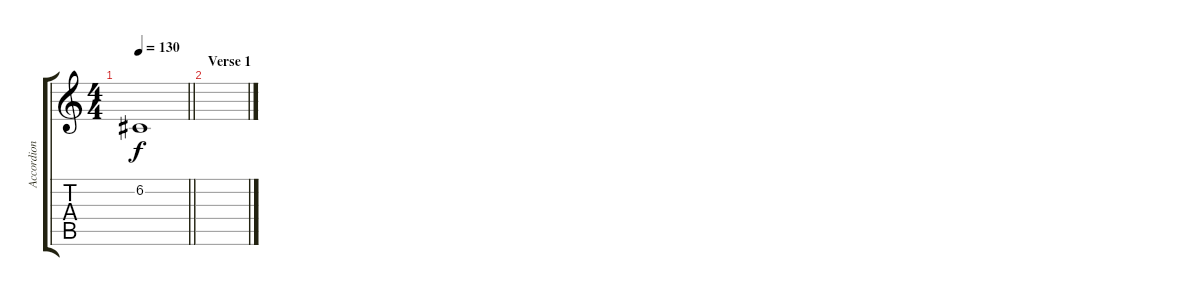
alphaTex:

\track ("Accordion" "Accordion") {instrument accordion}
\staff {score tabs}
\tuning (C4 G3 Eb3 Bb2 F2 C2) {hide}
\ts (4 4)
\tempo 130
\clef g2
\barLineRight lightlight
\ks c
6.2.1{dy f} |
\section ("" "Verse 1")
